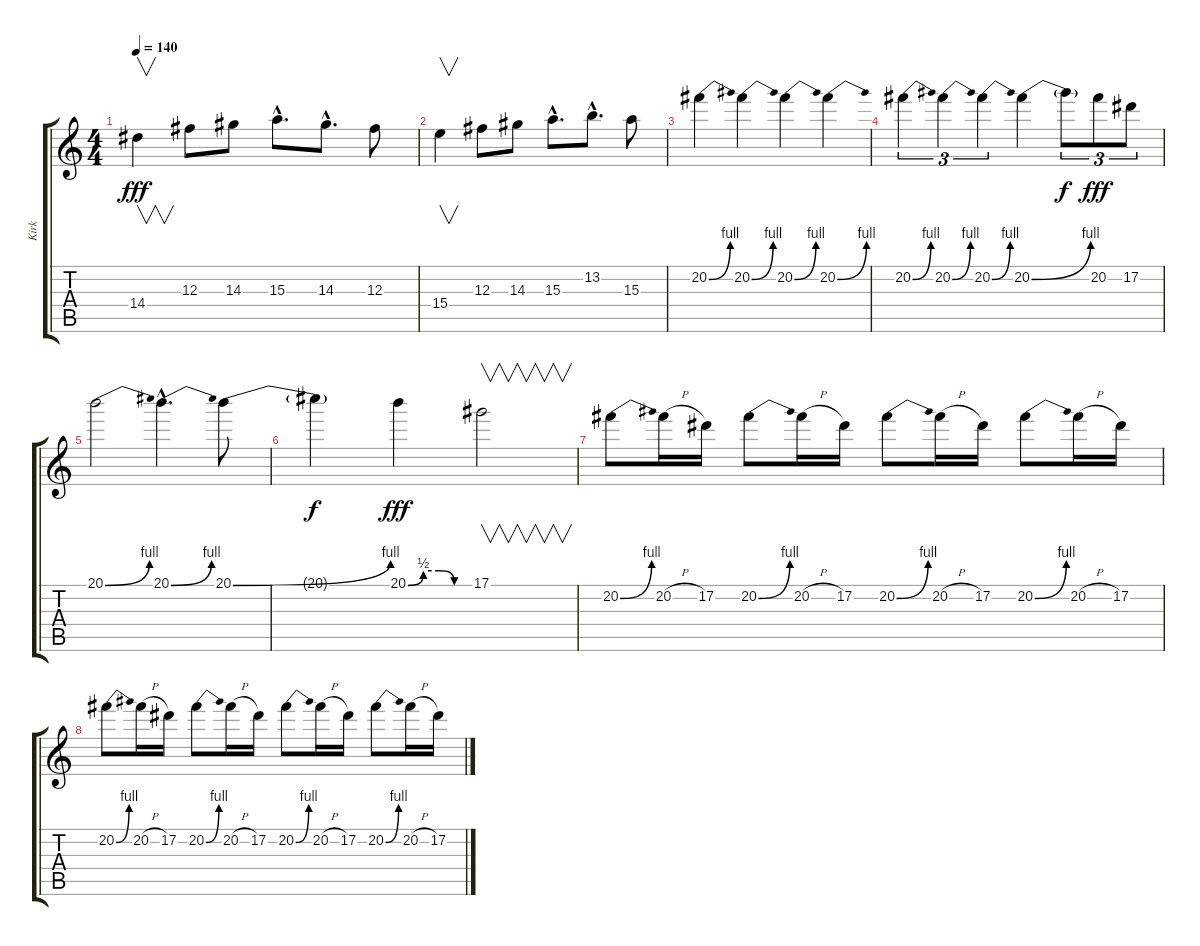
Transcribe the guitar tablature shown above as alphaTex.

\track ("Kirk " "Kirk ") {instrument distortionguitar}
\staff {score tabs}
\tuning (Eb4 Bb3 Gb3 Db3 Ab2 Eb2) {hide}
\ts (4 4)
\tempo 140
\clef g2
\ks c
14.4.4{v dy fff} 12.3.8 14.3.8 15.3{hac}.8{d} 14.3{hac}.8{d} 12.3.8 |
15.4.4{v} 12.3.8 14.3.8 15.3{hac}.8{d} 13.2{hac}.8{d} 15.3.8 |
20.2{be (bend 0 0 60 4)}.4 20.2{be (bend 0 0 60 4)}.4 20.2{be (bend 0 0 60 4)}.4 20.2{be (bend 0 0 60 4)}.4 |
20.2{be (bend 0 0 60 4)}.4{tu (3 2)} 20.2{be (bend 0 0 60 4)}.4{tu (3 2)} 20.2{be (bend 0 0 60 4)}.4{tu (3 2)} 20.2{be (bend 0 0 60 4)}.4 20.2{t}.8{tu (3 2) dy f} 20.2.8{tu (3 2) dy fff} 17.2.8{tu (3 2)} |
20.1{be (bend 0 0 60 4)}.2 20.1{be (bend 0 0 60 4) hac}.4{d} 20.1{be (bend 0 0 60 4)}.8 |
20.1{t}.4{dy f} 20.1{be (custom 0 0 15 2 30 2 45 0 60 0)}.4{dy fff} 17.1.2{v} |
20.2{be (bend 0 0 60 4)}.8 20.2{h}.16 17.2.16 20.2{be (bend 0 0 60 4)}.8 20.2{h}.16 17.2.16 20.2{be (bend 0 0 60 4)}.8 20.2{h}.16 17.2.16 20.2{be (bend 0 0 60 4)}.8 20.2{h}.16 17.2.16 |
20.2{be (bend 0 0 60 4)}.8 20.2{h}.16 17.2.16 20.2{be (bend 0 0 60 4)}.8 20.2{h}.16 17.2.16 20.2{be (bend 0 0 60 4)}.8 20.2{h}.16 17.2.16 20.2{be (bend 0 0 60 4)}.8 20.2{h}.16 17.2.16
